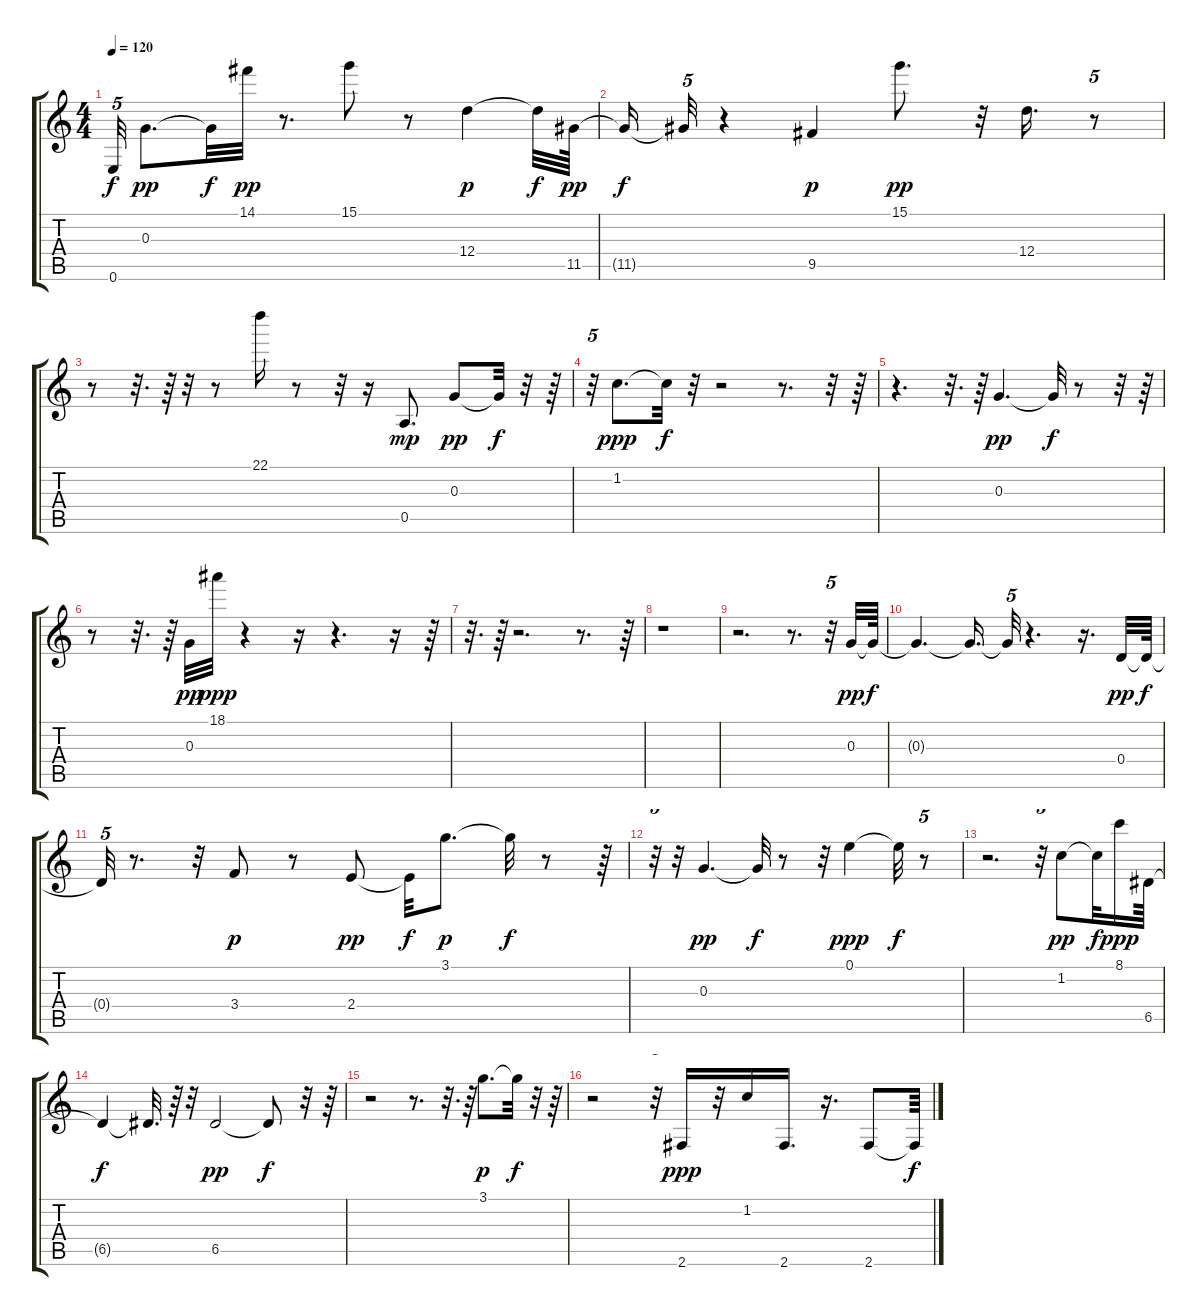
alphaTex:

\track "" {instrument acousticguitarsteel}
\staff {score tabs}
\tuning (E4 B3 G3 D3 A2 E2) {hide}
\ts (4 4)
\tempo 120
\clef g2
\ks c
0.6{t}.32{tu (5 4) dy f} 0.3.8{d dy pp} 0.3{t}.32{dy f} 14.1.32{dy pp} r.8{d} 15.1.8 r.8 12.4.4{dy p} 12.4{t}.32{dy f} 11.5.64{dy pp} |
11.5{t}.16{dy f} 11.5{t}.32{tu (5 4)} r.4 9.5.4{dy p} 15.1.8{d dy pp} r.32 12.4.16{d} r.8{tu (5 4)} |
r.8 r.32{d} r.64 r.32 r.8 22.1.16 r.8 r.32 r.16 0.5.8{d dy mp} 0.3.8{dy pp} 0.3{t}.32{dy f} r.32 r.64 |
r.32{tu (5 4)} 1.2.8{d dy ppp} 1.2{t}.32{dy f} r.32 r.2 r.8{d} r.32 r.64 |
r.4{d} r.32{d} r.64 0.3.4{d dy pp} 0.3{t}.32{dy f} r.8 r.32 r.64 |
r.8 r.32{d} r.64 0.3.32{dy pp} 18.1.32{dy ppp} r.4 r.16 r.4{d} r.16 r.64 |
r.32{d} r.64 r.2{d} r.8{d} r.64 |
r.1 |
r.2{d} r.8{d} r.32{tu (5 4)} 0.3.32{dy pp} 0.3{t}.64{dy f} |
0.3{t}.4{d} 0.3{t}.16{d} 0.3{t}.32{tu (5 4)} r.4{d} r.16{d} 0.4.32{dy pp} 0.4{t}.64{dy f} |
0.4{t}.32{tu (5 4)} r.8{d} r.32 3.4.8{dy p} r.8 2.4.8{dy pp} 2.4{t}.32{dy f} 3.1.8{d dy p} 3.1{t}.32{dy f} r.8 r.64 |
r.32{tu (5 4)} r.32 0.3.4{d dy pp} 0.3{t}.32{dy f} r.8 r.32 0.1.4{dy ppp} 0.1{t}.32{dy f} r.8{tu (5 4)} |
r.2{d} r.32{tu (5 4)} 1.2.8{dy pp} 1.2{t}.32{dy f} 8.1.16{dy ppp} 6.5.64 |
6.5{t}.4{dy f} 6.5{t}.32{d} r.64 r.32 6.5.2{dy pp} 6.5{t}.8{dy f} r.32 r.64 |
r.2 r.8{d} r.32{d} r.64 3.1.8{d dy p} 3.1{t}.32{dy f} r.32 r.64 |
r.2 r.32{tu (5 4)} 2.6.16{dy ppp} r.32 1.2.16 2.6.16{d} r.16{d} 2.6.8 2.6{t}.64{dy f}
